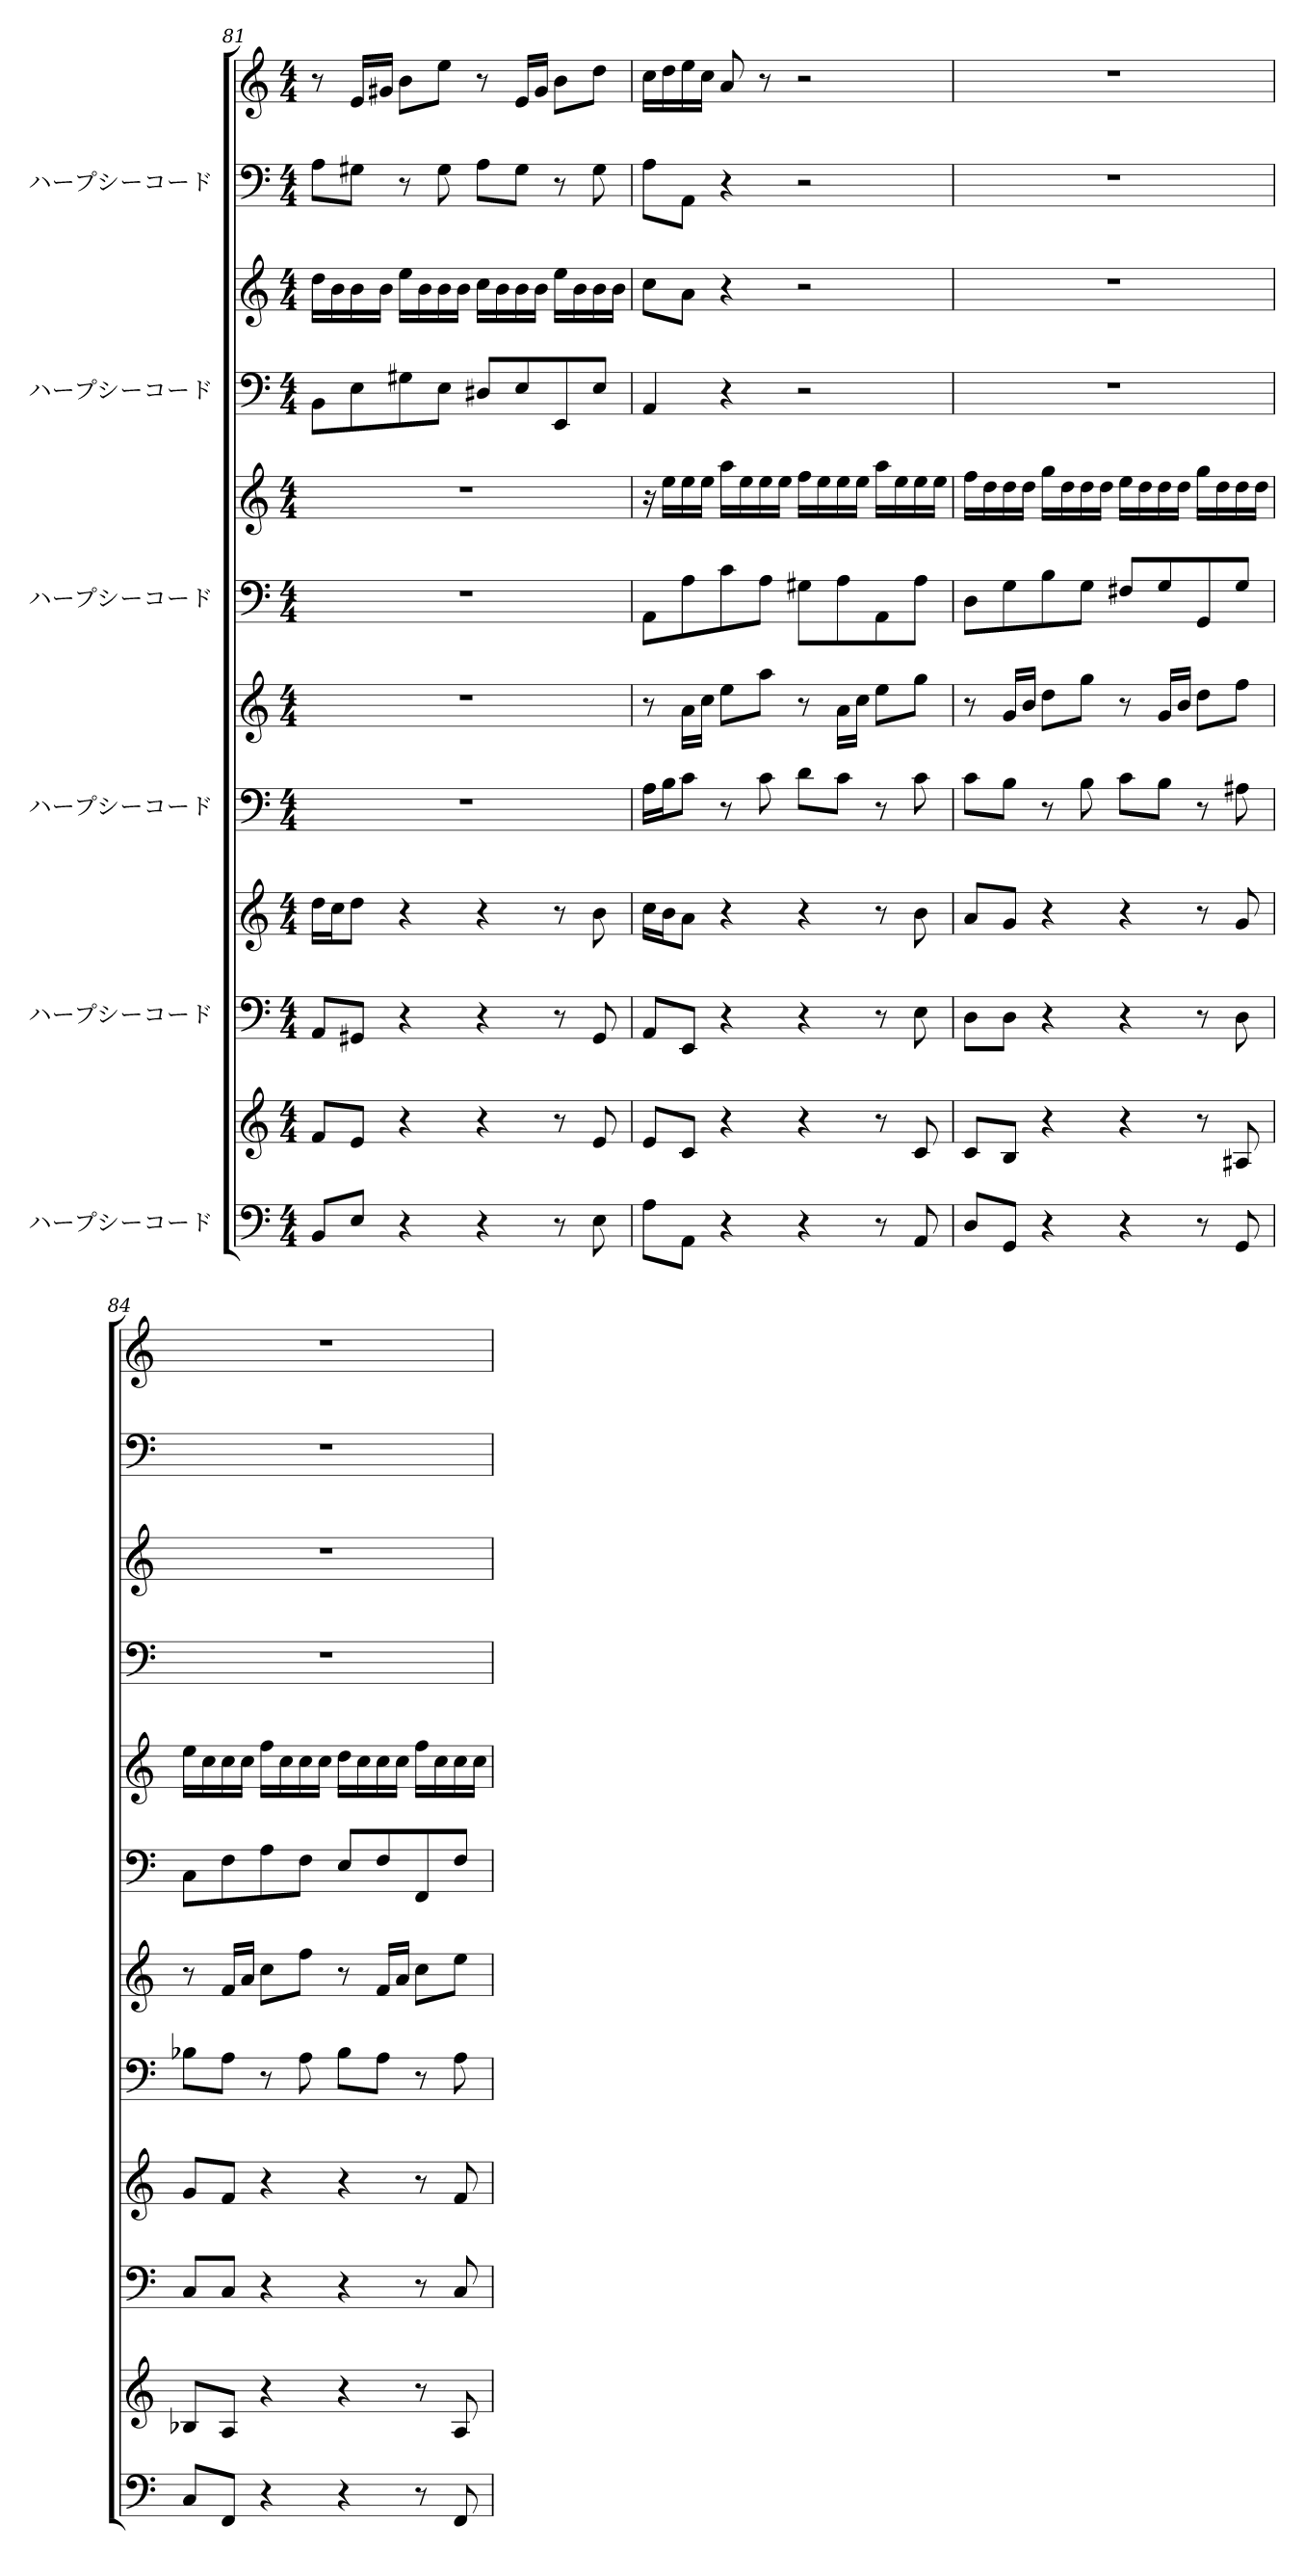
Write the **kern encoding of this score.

**kern	**kern	**kern	**kern	**kern	**kern	**kern	**kern	**kern	**kern	**kern	**kern
*part6	*part6	*part5	*part5	*part4	*part4	*part3	*part3	*part2	*part2	*part1	*part1
*staff12	*staff11	*staff10	*staff9	*staff8	*staff7	*staff6	*staff5	*staff4	*staff3	*staff2	*staff1
*I"ハープシーコード	*	*I"ハープシーコード	*	*I"ハープシーコード	*	*I"ハープシーコード	*	*I"ハープシーコード	*	*I"ハープシーコード	*
*clefF4	*clefG2	*clefF4	*clefG2	*clefF4	*clefG2	*clefF4	*clefG2	*clefF4	*clefG2	*clefF4	*clefG2
*k[]	*k[]	*k[]	*k[]	*k[]	*k[]	*k[]	*k[]	*k[]	*k[]	*k[]	*k[]
*M4/4	*M4/4	*M4/4	*M4/4	*M4/4	*M4/4	*M4/4	*M4/4	*M4/4	*M4/4	*M4/4	*M4/4
=81	=81	=81	=81	=81	=81	=81	=81	=81	=81	=81	=81
8BB/L	8f/L	8AA/L	16dd\LL	1r	1r	1r	1r	8BB\L	16dd\LL	8A\L	8r
.	.	.	16cc\J	.	.	.	.	.	16b\	.	.
8E/J	8e/J	8GG#X/J	8dd\J	.	.	.	.	8E\	16b\	8G#X\J	16e/LL
.	.	.	.	.	.	.	.	.	16b\JJ	.	16g#X/JJ
4r	4r	4r	4r	.	.	.	.	8G#X\	16ee\LL	8r	8b\L
.	.	.	.	.	.	.	.	.	16b\	.	.
.	.	.	.	.	.	.	.	8E\J	16b\	8G#\	8ee\J
.	.	.	.	.	.	.	.	.	16b\JJ	.	.
4r	4r	4r	4r	.	.	.	.	8D#X/L	16cc\LL	8A\L	8r
.	.	.	.	.	.	.	.	.	16b\	.	.
.	.	.	.	.	.	.	.	8E/	16b\	8G#\J	16e/LL
.	.	.	.	.	.	.	.	.	16b\JJ	.	16g#/JJ
8r	8r	8r	8r	.	.	.	.	8EE/	16ee\LL	8r	8b\L
.	.	.	.	.	.	.	.	.	16b\	.	.
8E\	8e/	8GG#/	8b\	.	.	.	.	8E/J	16b\	8G#\	8dd\J
.	.	.	.	.	.	.	.	.	16b\JJ	.	.
!!LO:PB:g=z
=82	=82	=82	=82	=82	=82	=82	=82	=82	=82	=82	=82
8A\L	8e/L	8AA/L	16cc\LL	16A\LL	8r	8AA\L	16r	4AA/	8cc\L	8A\L	16cc\LL
.	.	.	16b\J	16B\J	.	.	16ee\LL	.	.	.	16dd\
8AA\J	8c/J	8EE/J	8a\J	8c\J	16a\LL	8A\	16ee\	.	8a\J	8AA\J	16ee\
.	.	.	.	.	16cc\JJ	.	16ee\JJ	.	.	.	16cc\JJ
4r	4r	4r	4r	8r	8ee\L	8c\	16aa\LL	4r	4r	4r	8a/
.	.	.	.	.	.	.	16ee\	.	.	.	.
.	.	.	.	8c\	8aa\J	8A\J	16ee\	.	.	.	8r
.	.	.	.	.	.	.	16ee\JJ	.	.	.	.
4r	4r	4r	4r	8d\L	8r	8G#X\L	16ff\LL	2r	2r	2r	2r
.	.	.	.	.	.	.	16ee\	.	.	.	.
.	.	.	.	8c\J	16a\LL	8A\	16ee\	.	.	.	.
.	.	.	.	.	16cc\JJ	.	16ee\JJ	.	.	.	.
8r	8r	8r	8r	8r	8ee\L	8AA\	16aa\LL	.	.	.	.
.	.	.	.	.	.	.	16ee\	.	.	.	.
8AA/	8c/	8E\	8b\	8c\	8gg\J	8A\J	16ee\	.	.	.	.
.	.	.	.	.	.	.	16ee\JJ	.	.	.	.
=83	=83	=83	=83	=83	=83	=83	=83	=83	=83	=83	=83
8D/L	8c/L	8D\L	8a/L	8c\L	8r	8D\L	16ff\LL	1r	1r	1r	1r
.	.	.	.	.	.	.	16dd\	.	.	.	.
8GG/J	8B/J	8D\J	8g/J	8B\J	16g/LL	8G\	16dd\	.	.	.	.
.	.	.	.	.	16b/JJ	.	16dd\JJ	.	.	.	.
4r	4r	4r	4r	8r	8dd\L	8B\	16gg\LL	.	.	.	.
.	.	.	.	.	.	.	16dd\	.	.	.	.
.	.	.	.	8B\	8gg\J	8G\J	16dd\	.	.	.	.
.	.	.	.	.	.	.	16dd\JJ	.	.	.	.
4r	4r	4r	4r	8c\L	8r	8F#X/L	16ee\LL	.	.	.	.
.	.	.	.	.	.	.	16dd\	.	.	.	.
.	.	.	.	8B\J	16g/LL	8G/	16dd\	.	.	.	.
.	.	.	.	.	16b/JJ	.	16dd\JJ	.	.	.	.
8r	8r	8r	8r	8r	8dd\L	8GG/	16gg\LL	.	.	.	.
.	.	.	.	.	.	.	16dd\	.	.	.	.
8GG/	8A#X/	8D\	8g/	8A#X\	8ff\J	8G/J	16dd\	.	.	.	.
.	.	.	.	.	.	.	16dd\JJ	.	.	.	.
!!LO:PB:g=z
=84	=84	=84	=84	=84	=84	=84	=84	=84	=84	=84	=84
8C/L	8B-X/L	8C/L	8g/L	8B-X\L	8r	8C\L	16ee\LL	1r	1r	1r	1r
.	.	.	.	.	.	.	16cc\	.	.	.	.
8FF/J	8A/J	8C/J	8f/J	8A\J	16f/LL	8F\	16cc\	.	.	.	.
.	.	.	.	.	16a/JJ	.	16cc\JJ	.	.	.	.
4r	4r	4r	4r	8r	8cc\L	8A\	16ff\LL	.	.	.	.
.	.	.	.	.	.	.	16cc\	.	.	.	.
.	.	.	.	8A\	8ff\J	8F\J	16cc\	.	.	.	.
.	.	.	.	.	.	.	16cc\JJ	.	.	.	.
4r	4r	4r	4r	8B-\L	8r	8E/L	16dd\LL	.	.	.	.
.	.	.	.	.	.	.	16cc\	.	.	.	.
.	.	.	.	8A\J	16f/LL	8F/	16cc\	.	.	.	.
.	.	.	.	.	16a/JJ	.	16cc\JJ	.	.	.	.
8r	8r	8r	8r	8r	8cc\L	8FF/	16ff\LL	.	.	.	.
.	.	.	.	.	.	.	16cc\	.	.	.	.
8FF/	8A/	8C/	8f/	8A\	8ee\J	8F/J	16cc\	.	.	.	.
.	.	.	.	.	.	.	16cc\JJ	.	.	.	.
=	=	=	=	=	=	=	=	=	=	=	=
*-	*-	*-	*-	*-	*-	*-	*-	*-	*-	*-	*-
